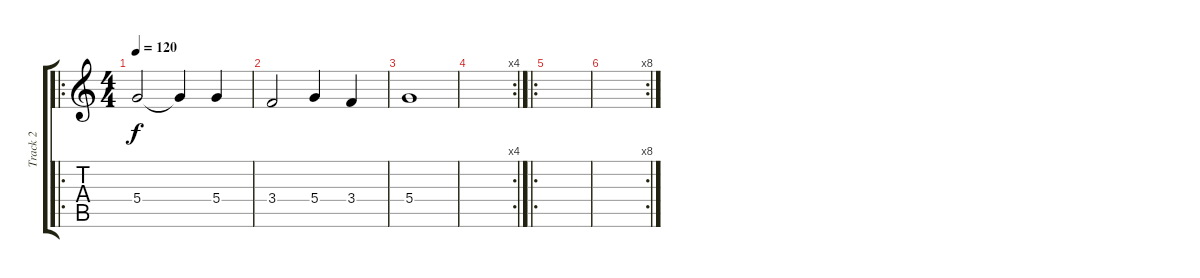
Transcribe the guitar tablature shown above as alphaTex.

\track ("Track 2" "Track 2") {instrument distortionguitar}
\staff {score tabs}
\tuning (E4 B3 G3 D3 A2 E2) {hide}
\ro
\ts (4 4)
\tempo 120
\clef g2
\ks c
5.4.2{dy f} 5.4{t}.4 5.4.4 |
3.4.2 5.4.4 3.4.4 |
5.4.1 |
\rc 4
|
\ro
|
\rc 8
